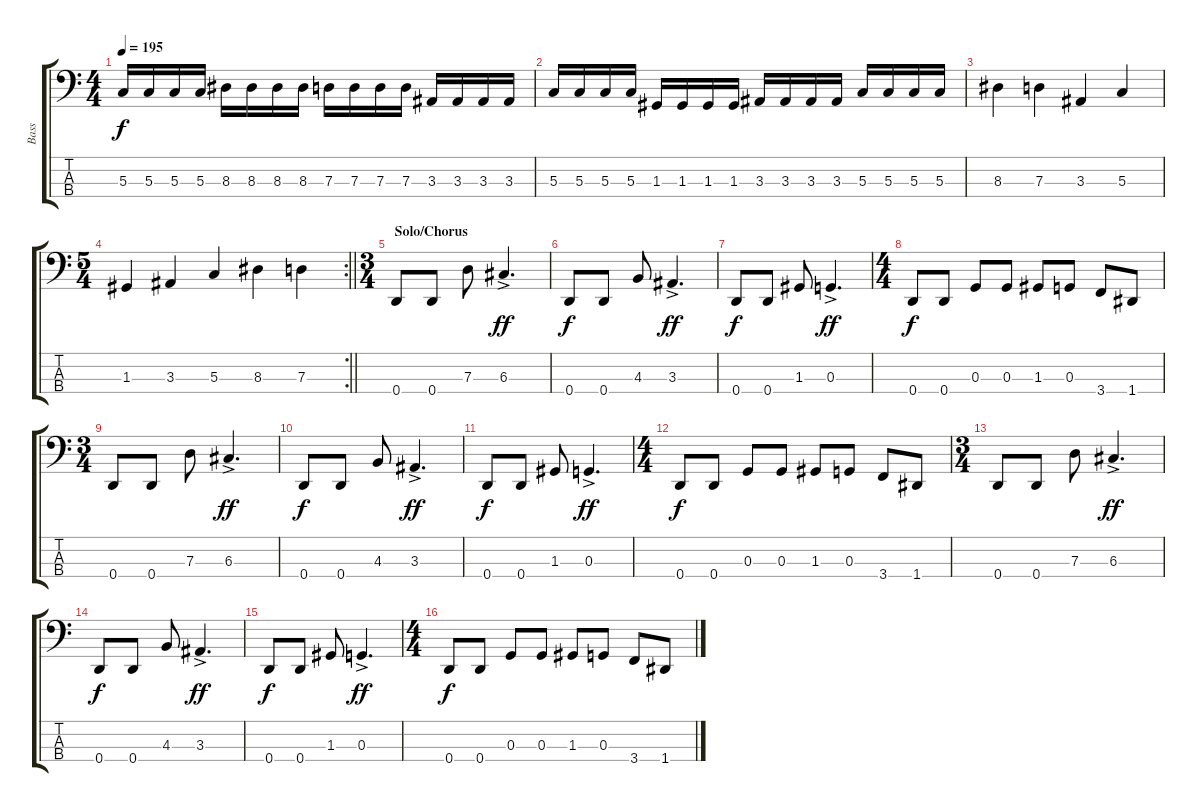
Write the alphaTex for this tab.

\track ("Bass" "Bass") {instrument electricbasspick}
\staff {score tabs}
\tuning (F2 C2 G1 D1) {hide}
\ts (4 4)
\tempo 195
\clef f4
\ks c
5.3.16{dy f} 5.3.16 5.3.16 5.3.16 8.3.16 8.3.16 8.3.16 8.3.16 7.3.16 7.3.16 7.3.16 7.3.16 3.3.16 3.3.16 3.3.16 3.3.16 |
5.3.16 5.3.16 5.3.16 5.3.16 1.3.16 1.3.16 1.3.16 1.3.16 3.3.16 3.3.16 3.3.16 3.3.16 5.3.16 5.3.16 5.3.16 5.3.16 |
8.3.4 7.3.4 3.3.4 5.3.4 |
\rc 2
\ts (5 4)
\barLineRight lightlight
1.3.4 3.3.4 5.3.4 8.3.4 7.3.4 |
\ts (3 4)
\section ("" " Solo/Chorus")
0.4.8 0.4.8 7.3.8 6.3{ac}.4{d dy ff} |
0.4.8{dy f} 0.4.8 4.3.8 3.3{ac}.4{d dy ff} |
0.4.8{dy f} 0.4.8 1.3.8 0.3{ac}.4{d dy ff} |
\ts (4 4)
0.4.8{dy f} 0.4.8 0.3.8 0.3.8 1.3.8 0.3.8 3.4.8 1.4.8 |
\ts (3 4)
0.4.8 0.4.8 7.3.8 6.3{ac}.4{d dy ff} |
0.4.8{dy f} 0.4.8 4.3.8 3.3{ac}.4{d dy ff} |
0.4.8{dy f} 0.4.8 1.3.8 0.3{ac}.4{d dy ff} |
\ts (4 4)
0.4.8{dy f} 0.4.8 0.3.8 0.3.8 1.3.8 0.3.8 3.4.8 1.4.8 |
\ts (3 4)
0.4.8 0.4.8 7.3.8 6.3{ac}.4{d dy ff} |
0.4.8{dy f} 0.4.8 4.3.8 3.3{ac}.4{d dy ff} |
0.4.8{dy f} 0.4.8 1.3.8 0.3{ac}.4{d dy ff} |
\ts (4 4)
0.4.8{dy f} 0.4.8 0.3.8 0.3.8 1.3.8 0.3.8 3.4.8 1.4.8
